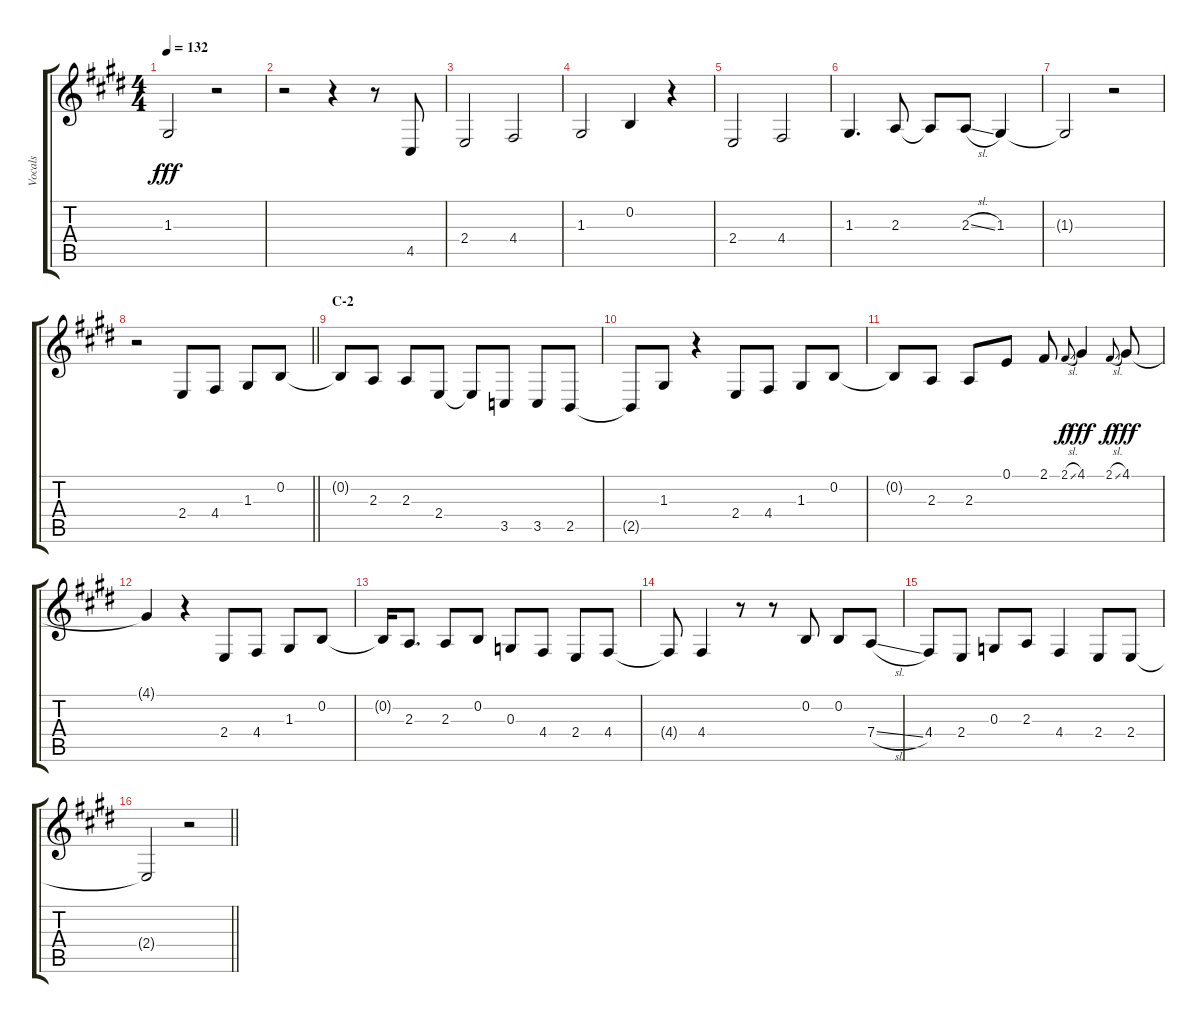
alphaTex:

\track ("Vocals" "Vocals") {instrument voiceoohs}
\staff {score tabs}
\tuning (E4 B3 G3 D3 A2 E2) {hide}
\ts (4 4)
\tempo 132
\clef g2
\ks e
1.3{t}.2{dy fff} r.2 |
r.2 r.4 r.8 4.5.8 |
2.4.2 4.4.2 |
1.3.2 0.2.4 r.4 |
2.4.2 4.4.2 |
1.3.4{d} 2.3.8 2.3{t}.8 2.3{sl}.8 1.3.4 |
1.3{t}.2 r.2 |
\barLineRight lightlight
r.2 2.4.8 4.4.8 1.3.8 0.2.8 |
\section ("" "C-2")
0.2{t}.8 2.3.8 2.3.8 2.4.8 2.4{t}.8 3.5.8 3.5.8 2.5.8 |
2.5{t}.8 1.3.8 r.4 2.4.8 4.4.8 1.3.8 0.2.8 |
0.2{t}.8 2.3.8 2.3.8 0.1.8 2.1.8 2.1{sl}.8{gr onbeat dy f} 4.1.4{dy fff} 2.1{sl}.8{gr onbeat dy f} 4.1.8{dy fff} |
4.1{t}.4 r.4 2.4.8 4.4.8 1.3.8 0.2.8 |
0.2{t}.16 2.3.8{d} 2.3.8 0.2.8 0.3.8 4.4.8 2.4.8 4.4.8 |
4.4{t}.8 4.4.4 r.8 r.8 0.2.8 0.2.8 7.4{sl}.8 |
4.4.8 2.4.8 0.3.8 2.3.8 4.4.4 2.4.8 2.4.8 |
\barLineRight lightlight
2.4{t}.2 r.2
